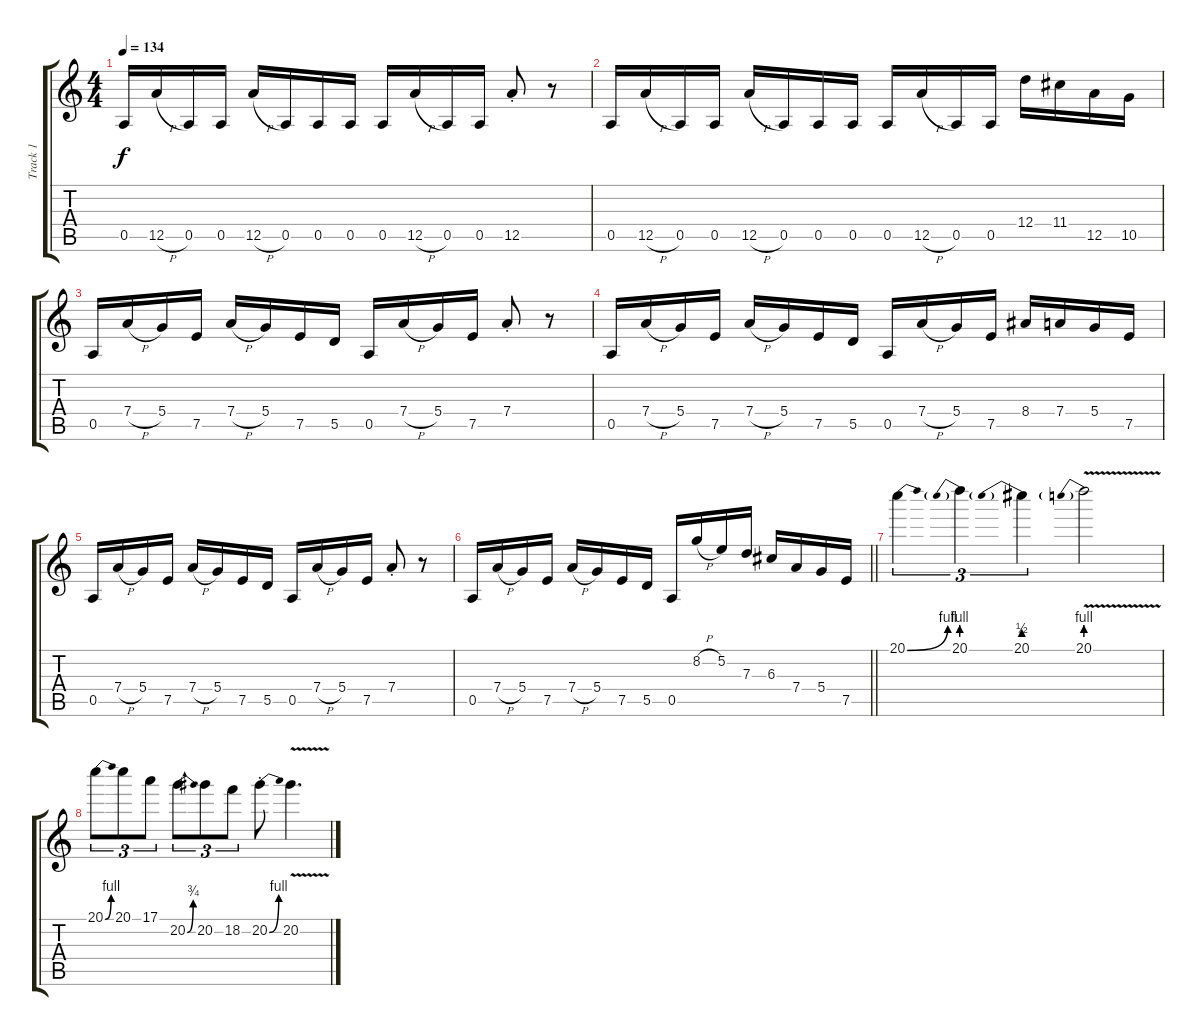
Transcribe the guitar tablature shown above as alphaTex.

\track ("Track 1" "Track 1") {instrument distortionguitar}
\staff {score tabs}
\tuning (E4 B3 G3 D3 A2 E2) {hide}
\ts (4 4)
\tempo 134
\clef g2
\ks c
0.5.16{dy f} 12.5{h}.16 0.5.16 0.5.16 12.5{h}.16 0.5.16 0.5.16 0.5.16 0.5.16 12.5{h}.16 0.5.16 0.5.16 12.5{st}.8 r.8 |
0.5.16 12.5{h}.16 0.5.16 0.5.16 12.5{h}.16 0.5.16 0.5.16 0.5.16 0.5.16 12.5{h}.16 0.5.16 0.5.16 12.4.16 11.4.16 12.5.16 10.5.16 |
0.5.16 7.4{h}.16 5.4.16 7.5.16 7.4{h}.16 5.4.16 7.5.16 5.5.16 0.5.16 7.4{h}.16 5.4.16 7.5.16 7.4{st}.8 r.8 |
0.5.16 7.4{h}.16 5.4.16 7.5.16 7.4{h}.16 5.4.16 7.5.16 5.5.16 0.5.16 7.4{h}.16 5.4.16 7.5.16 8.4.16 7.4.16 5.4.16 7.5.16 |
0.5.16 7.4{h}.16 5.4.16 7.5.16 7.4{h}.16 5.4.16 7.5.16 5.5.16 0.5.16 7.4{h}.16 5.4.16 7.5.16 7.4{st}.8 r.8 |
\barLineRight lightlight
0.5.16 7.4{h}.16 5.4.16 7.5.16 7.4{h}.16 5.4.16 7.5.16 5.5.16 0.5.16 8.2{h}.16 5.2.16 7.3.16 6.3.16 7.4.16 5.4.16 7.5.16 |
20.1{be (bend 0 0 60 4)}.4{tu (3 2)} 20.1{be (prebend 0 4 60 4)}.4{tu (3 2)} 20.1{be (prebend 0 2 60 2)}.4{tu (3 2)} 20.1{be (prebend 0 4 60 4) v}.2 |
20.1{be (bend 0 0 60 4)}.8{tu (3 2)} 20.1.8{tu (3 2)} 17.1.8{tu (3 2)} 20.2{be (bend 0 0 60 3)}.8{tu (3 2)} 20.2.8{tu (3 2)} 18.2.8{tu (3 2)} 20.2{be (bend 0 0 60 4) st}.8 20.2{v}.4{d}
